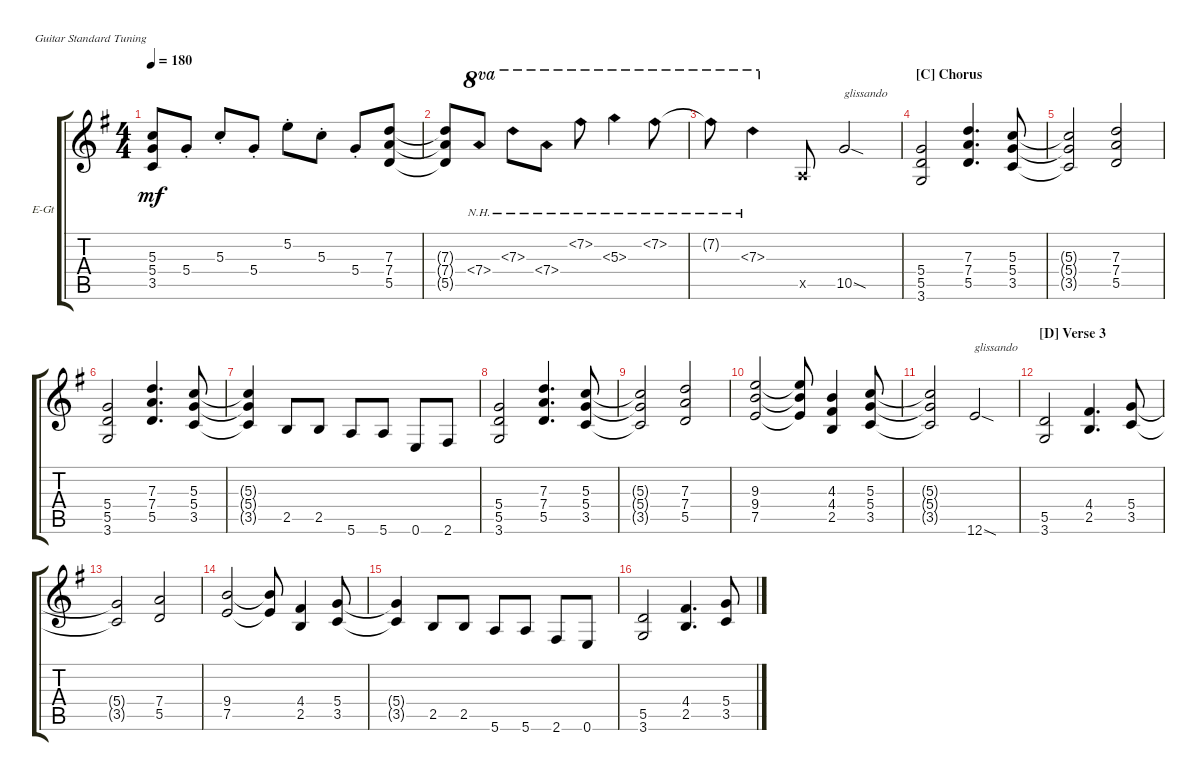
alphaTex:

\defaultSystemsLayout 4
\bracketExtendMode groupsimilarinstruments
\firstSystemTrackNameOrientation horizontal
\otherSystemsTrackNameOrientation horizontal
\track ("Electric Guitar" "E-Gt") {instrument overdrivenguitar}
\staff {score tabs}
\tuning (E4 B3 G3 D3 A2 E2)
\ts (4 4)
\tempo 180
\clef g2
\ks g
(3.5{t} 5.4{t} 5.3{t}).8{dy mf} 5.4{st}.8 5.3{st}.8 5.4{st}.8 5.2{st}.8 5.3{st}.8 5.4{st}.8 (5.5 7.4 7.3).8 |
(7.3{t} 7.4{t} 5.5{t}).8 7.4{nh}.8{ot 8va} 7.3{nh}.8{ot 8va} 7.4{nh}.8{ot 8va} 7.2{nh}.8{ot 8va} 5.3{nh}.4{ot 8va} 7.2{nh}.8{ot 8va} |
7.2{nh t}.8{ot 8va} 7.3{nh}.4{ot 8va} 0.5{x}.8 10.5{sod}.2{txt "glissando"} |
\section ("C" "Chorus")
(3.6 5.5 5.4).2 (5.5 7.4 7.3).4{d} (3.5 5.4 5.3).8 |
(3.5{t} 5.4{t} 5.3{t}).2 (5.5 7.4 7.3).2 |
(3.6 5.5 5.4).2 (5.5 7.4 7.3).4{d} (3.5 5.4 5.3).8 |
(3.5{t} 5.4{t} 5.3{t}).4 2.5.8 2.5.8 5.6.8 5.6.8 0.6.8 2.6.8 |
(3.6 5.5 5.4).2 (5.5 7.4 7.3).4{d} (3.5 5.4 5.3).8 |
(3.5{t} 5.4{t} 5.3{t}).2 (5.5 7.4 7.3).2 |
(7.5 9.4 9.3).2 (7.5{t} 9.4{t} 9.3{t}).8 (2.5 4.4 4.3).4 (3.5 5.4 5.3).8 |
(3.5{t} 5.4{t} 5.3{t}).2 12.6{sod}.2{txt "glissando"} |
\section ("D" "Verse 3")
(3.6 5.5).2 (2.5 4.4).4{d} (3.5 5.4).8 |
(3.5{t} 5.4{t}).2 (5.5 7.4).2 |
(7.5 9.4).2 (7.5{t} 9.4{t}).8 (2.5 4.4).4 (3.5 5.4).8 |
(3.5{t} 5.4{t}).4 2.5.8 2.5.8 5.6.8 5.6.8 2.6.8 0.6.8 |
(3.6 5.5).2 (2.5 4.4).4{d} (3.5 5.4).8
